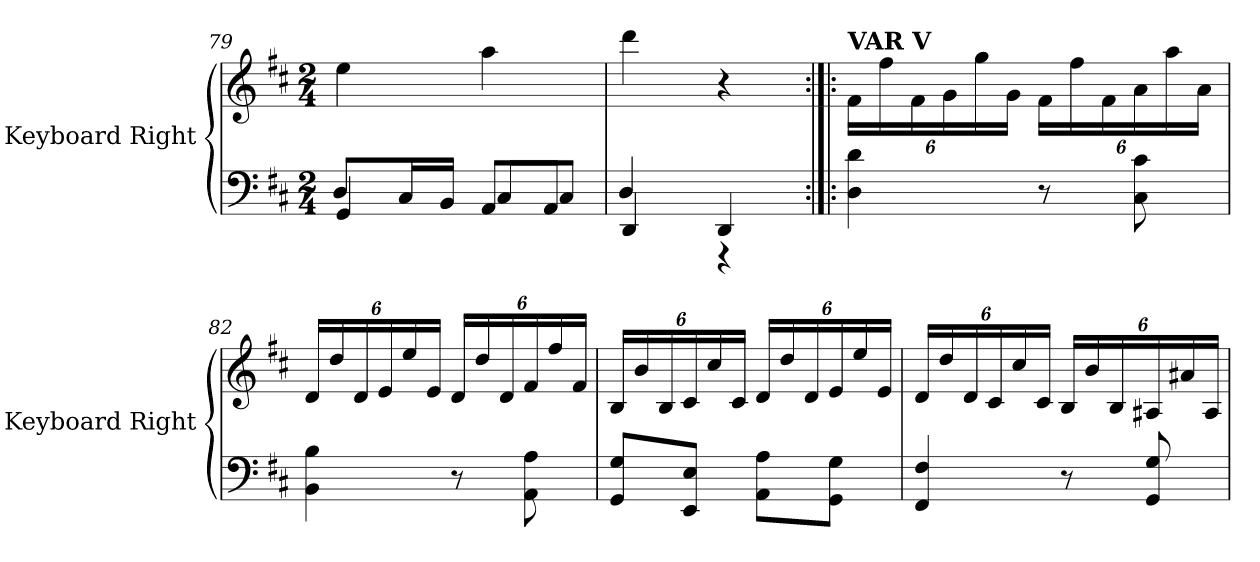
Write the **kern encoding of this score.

**kern	**kern
*part1	*part1
*staff2	*staff1
*I"Keyboard Right	*
*I'Keyboard Right	*
*clefF4	*clefG2
*k[f#c#]	*k[f#c#]
*D:	*D:
*M2/4	*M2/4
=79	=79
*^	*
4GG/	8D/L	4ee\
.	16C#/L	.
.	16BB/JJ	.
8AA/L	8C#/L	4aa\
8AA/J	8C#/J	.
=80	=80	=80
4DD/	4D/	4ddd\
4DD/	4r	4r
*v	*v	*
=81:|!|:	=81:|!|:
*	*Xbrackettup
*^	*
!	!	!LO:TX:a:B:t=VAR V
*v	*v	*
4D\ 4d\	24f#\LL
.	24ff#\
.	24f#\
.	24g\
.	24gg\
.	24g\JJ
8r	24f#\LL
.	24ff#\
.	24f#\
8C#\ 8c#\	24a\
.	24aa\
.	24a\JJ
=82	=82
4BB\ 4B\	24d/LL
.	24dd/
.	24d/
.	24e/
.	24ee/
.	24e/JJ
8r	24d/LL
.	24dd/
.	24d/
8AA\ 8A\	24f#/
.	24ff#/
.	24f#/JJ
!!LO:LB:g=z
=83	=83
8GG/ 8G/L	24B/LL
.	24b/
.	24B/
8EE/ 8E/J	24c#/
.	24cc#/
.	24c#/JJ
8AA\ 8A\L	24d/LL
.	24dd/
.	24d/
8GG\ 8G\J	24e/
.	24ee/
.	24e/JJ
=84	=84
4FF#/ 4F#/	24d/LL
.	24dd/
.	24d/
.	24c#/
.	24cc#/
.	24c#/JJ
8r	24B/LL
.	24b/
.	24B/
8GG/ 8G/	24A#X/
.	24a#X/
.	24A#/JJ
=	=
*-	*-
